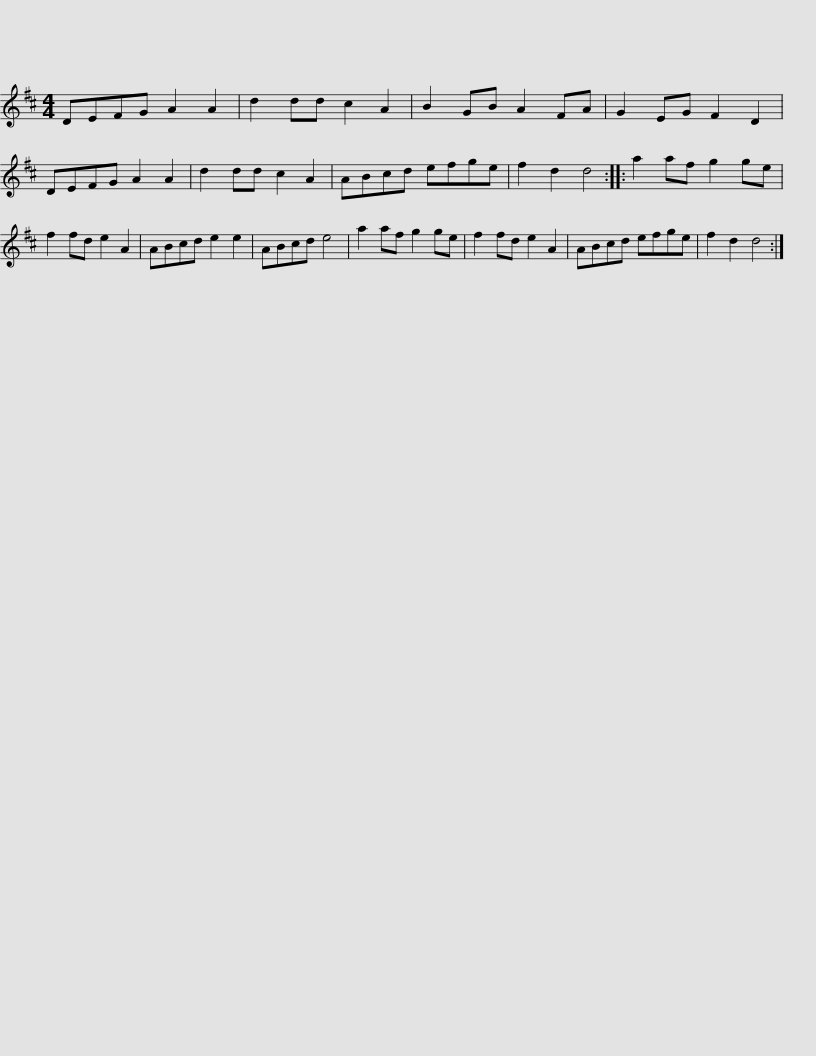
X:1
L:1/8
M:4/4
I:linebreak $
K:D
V:1 treble
V:1
 DEFG A2 A2 | d2 dd c2 A2 | B2 GB A2 FA | G2 EG F2 D2 | DEFG A2 A2 | %5
 d2 dd c2 A2 | ABcd efge |$ f2 d2 d4 :: a2 af g2 ge | f2 fd e2 A2 | %10
 ABcd e2 e2 | ABcd e4 | a2 af g2 ge | f2 fd e2 A2 |$ ABcd efge | %15
 f2 d2 d4 :| %16
